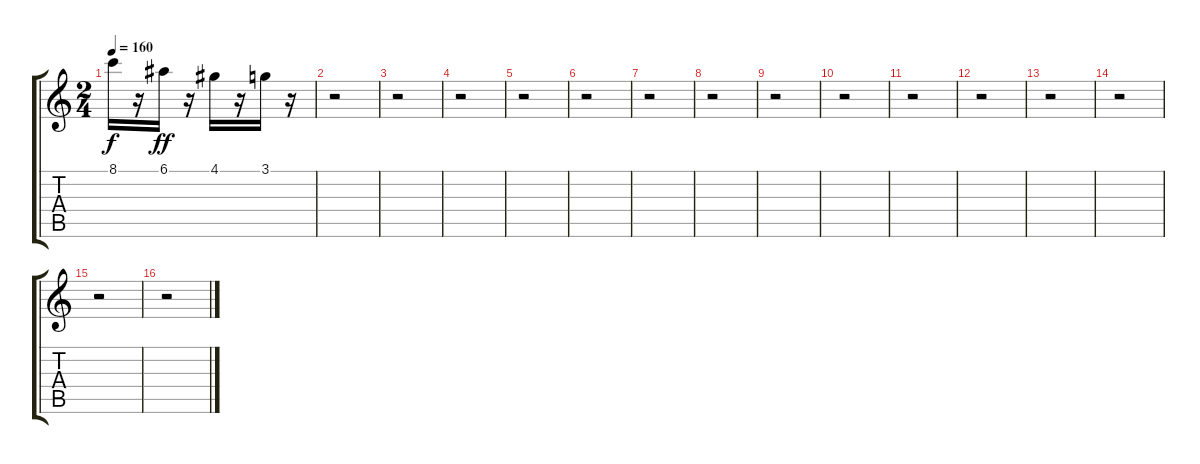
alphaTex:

\track "" {instrument electricguitarclean}
\staff {score tabs}
\tuning (E4 B3 G3 D3 A2 E2) {hide}
\ts (2 4)
\tempo 160
\clef g2
\ks c
8.1{t}.16{dy f} r.16 6.1.16{dy ff} r.16 4.1.16 r.16 3.1.16 r.16 |
r.2 |
r.2 |
r.2 |
r.2 |
r.2 |
r.2 |
r.2 |
r.2 |
r.2 |
r.2 |
r.2 |
r.2 |
r.2 |
r.2 |
r.2
